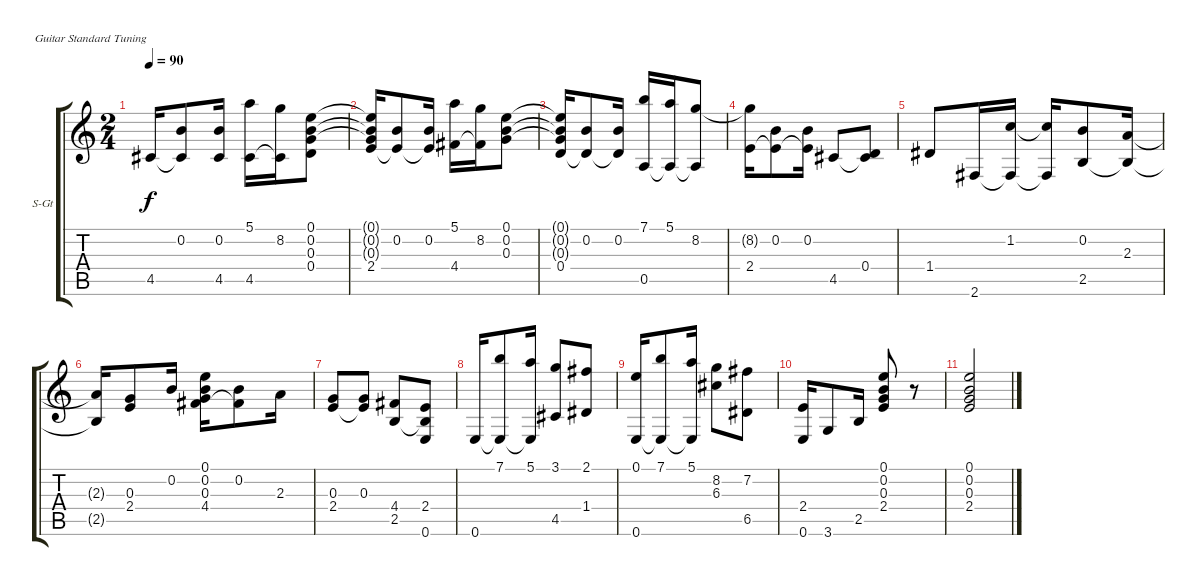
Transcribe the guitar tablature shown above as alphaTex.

\bracketExtendMode groupsimilarinstruments
\firstSystemTrackNameOrientation horizontal
\otherSystemsTrackNameOrientation horizontal
\track ("Piste 1" "S-Gt") {instrument acousticguitarsteel}
\staff {score tabs}
\tuning (E4 B3 G3 D3 A2 E2)
\ts (2 4)
\tempo 90
\clef g2
\ks c
4.5.16{dy f} (0.2 4.5{t}).8 (0.2 4.5).16 (5.1 4.5).16 (8.2 4.5{t}).16 (0.1 0.2 0.3 0.4).8 |
(0.1{t} 0.2{t} 0.3{t} 2.4).16 (0.2 2.4{t}).8 (0.2 2.4{t}).16 (5.1 4.4).16 (8.2 4.4{t}).16 (0.1 0.2 0.3).8 |
(0.1{t} 0.2{t} 0.3{t} 0.4).16 (0.2 0.4{t}).8 (0.2 0.4{t}).16 (7.1 0.5).16 (5.1 0.5{t}).16 (8.2 0.5{t}).8 |
(8.2{t} 2.4).16 (0.2 2.4{t}).8 (0.2 2.4{t}).16 4.5.8 (0.4 4.5{t}).8 |
1.4.8 2.6.16 (1.2 2.6{t}).16 (1.2{t} 2.6{t}).16 (0.2 2.5).8 (2.3 2.5{t}).16 |
(2.3{t} 2.5{t}).16 (0.3 2.4).8 0.2.16 (0.1 0.2 0.3 4.4).16 (0.2 4.4{t}).8 2.3.16 |
(0.3 2.4).8 (0.3 2.4{t}).8 (4.4 2.5).8 (2.4 2.5{t} 0.6).8 |
0.6.16 (7.1 0.6{t}).8 (5.1 0.6{t}).16 (3.1 4.5).8 (2.1 1.4).8 |
(0.1 0.6).16 (7.1 0.6{t}).8 (5.1 0.6{t}).16 (8.2 6.3).8 (7.2 6.5).8 |
(2.4 0.6).16 3.6.8 2.5.16 (0.1 0.2 0.3 2.4).8 r.8 |
(0.1 0.2 0.3 2.4).2
